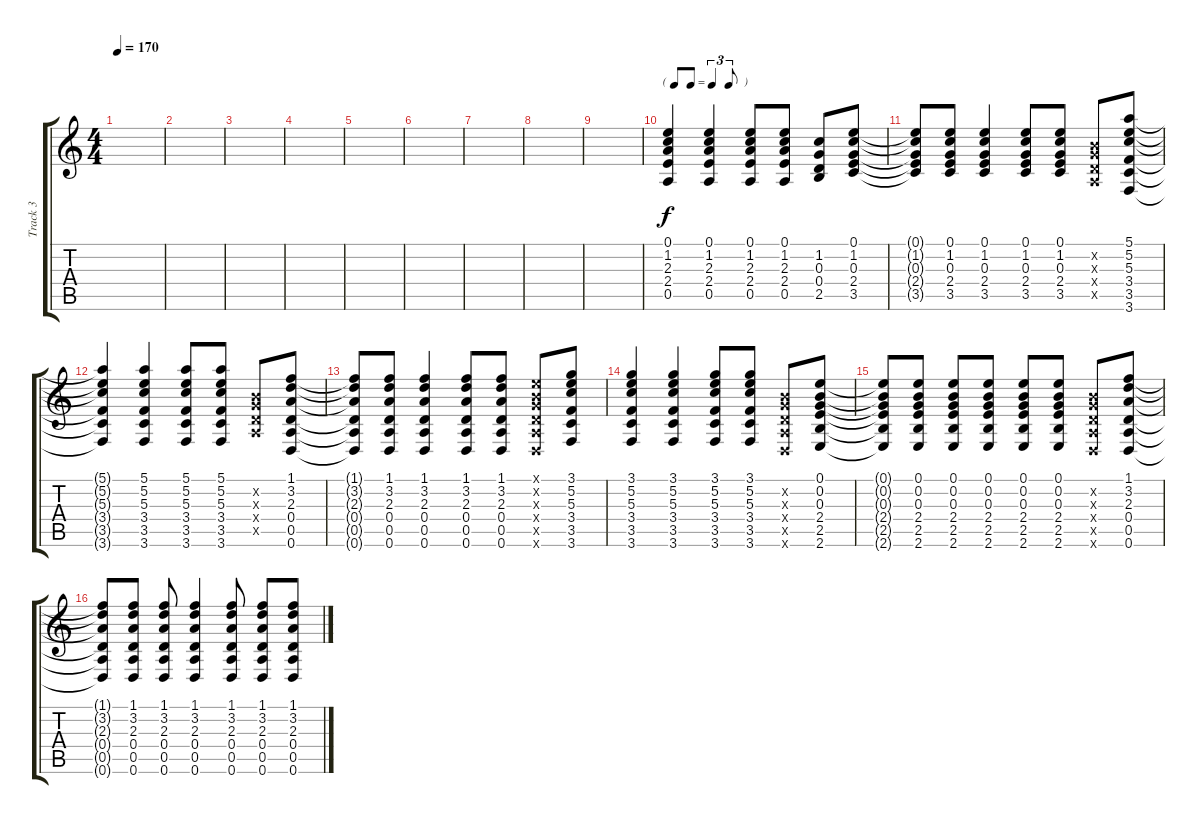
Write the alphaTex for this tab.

\track ("Track 3" "Track 3") {instrument electricguitarjazz}
\staff {score tabs}
\tuning (E4 B3 G3 D3 A2 D2) {hide}
\ts (4 4)
\tempo 170
\clef g2
\ks c
|
|
|
|
|
|
|
|
|
\tf triplet8th
(0.1 1.2 2.3 2.4 0.5).4 (0.1 1.2 2.3 2.4 0.5).4 (0.1 1.2 2.3 2.4 0.5).8 (0.1 1.2 2.3 2.4 0.5).8 (1.2 0.3 0.4 2.5).8 (0.1 1.2 0.3 2.4 3.5).8 |
(0.1{t} 1.2{t} 0.3{t} 2.4{t} 3.5{t}).8 (0.1 1.2 0.3 2.4 3.5).8 (0.1 1.2 0.3 2.4 3.5).4 (0.1 1.2 0.3 2.4 3.5).8 (0.1 1.2 0.3 2.4 3.5).8 (0.2{x} 0.3{x} 0.4{x} 0.5{x}).8 (5.1 5.2 5.3 3.4 3.5 3.6).8 |
(5.1{t} 5.2{t} 5.3{t} 3.4{t} 3.5{t} 3.6{t}).4 (5.1 5.2 5.3 3.4 3.5 3.6).4 (5.1 5.2 5.3 3.4 3.5 3.6).8 (5.1 5.2 5.3 3.4 3.5 3.6).8 (0.2{x} 0.3{x} 0.4{x} 0.5{x}).8 (1.1 3.2 2.3 0.4 0.5 0.6).8 |
(1.1{t} 3.2{t} 2.3{t} 0.4{t} 0.5{t} 0.6{t}).8 (1.1 3.2 2.3 0.4 0.5 0.6).8 (1.1 3.2 2.3 0.4 0.5 0.6).4 (1.1 3.2 2.3 0.4 0.5 0.6).8 (1.1 3.2 2.3 0.4 0.5 0.6).8 (0.1{x} 0.2{x} 0.3{x} 0.4{x} 0.5{x} 0.6{x}).8 (3.1 5.2 5.3 3.4 3.5 3.6).8 |
(3.1 5.2 5.3 3.4 3.5 3.6).4 (3.1 5.2 5.3 3.4 3.5 3.6).4 (3.1 5.2 5.3 3.4 3.5 3.6).8 (3.1 5.2 5.3 3.4 3.5 3.6).8 (0.2{x} 0.3{x} 0.4{x} 0.5{x} 0.6{x}).8 (0.1 0.2 0.3 2.4 2.5 2.6).8 |
(0.1{t} 0.2{t} 0.3{t} 2.4{t} 2.5{t} 2.6{t}).8 (0.1 0.2 0.3 2.4 2.5 2.6).8 (0.1 0.2 0.3 2.4 2.5 2.6).8 (0.1 0.2 0.3 2.4 2.5 2.6).8 (0.1 0.2 0.3 2.4 2.5 2.6).8 (0.1 0.2 0.3 2.4 2.5 2.6).8 (0.2{x} 0.3{x} 0.4{x} 0.5{x} 0.6{x}).8 (1.1 3.2 2.3 0.4 0.5 0.6).8 |
(1.1{t} 3.2{t} 2.3{t} 0.4{t} 0.5{t} 0.6{t}).8 (1.1 3.2 2.3 0.4 0.5 0.6).8 (1.1 3.2 2.3 0.4 0.5 0.6).8 (1.1 3.2 2.3 0.4 0.5 0.6).4 (1.1 3.2 2.3 0.4 0.5 0.6).8 (1.1 3.2 2.3 0.4 0.5 0.6).8 (1.1 3.2 2.3 0.4 0.5 0.6).8
